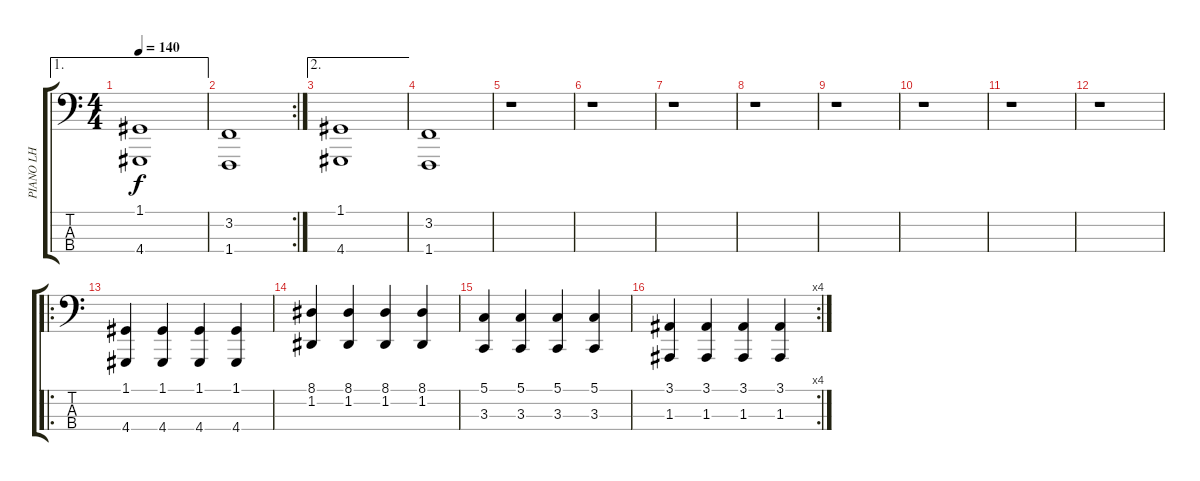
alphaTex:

\track ("PIANO LH" "PIANO LH") {instrument acousticgrandpiano}
\staff {score tabs}
\tuning (G2 D2 A1 E1) {hide}
\ae 1
\ts (4 4)
\tempo 140
\clef f4
\ks c
(1.1 4.4).1{dy f} |
\rc 2
(3.2 1.4).1 |
\ae 2
(1.1 4.4).1 |
(3.2 1.4).1 |
r.1 |
r.1 |
r.1 |
r.1 |
r.1 |
r.1 |
r.1 |
r.1 |
\ro
(1.1 4.4).4 (1.1 4.4).4 (1.1 4.4).4 (1.1 4.4).4 |
(8.1 1.2).4 (8.1 1.2).4 (8.1 1.2).4 (8.1 1.2).4 |
(5.1 3.3).4 (5.1 3.3).4 (5.1 3.3).4 (5.1 3.3).4 |
\rc 4
(3.1 1.3).4 (3.1 1.3).4 (3.1 1.3).4 (3.1 1.3).4
